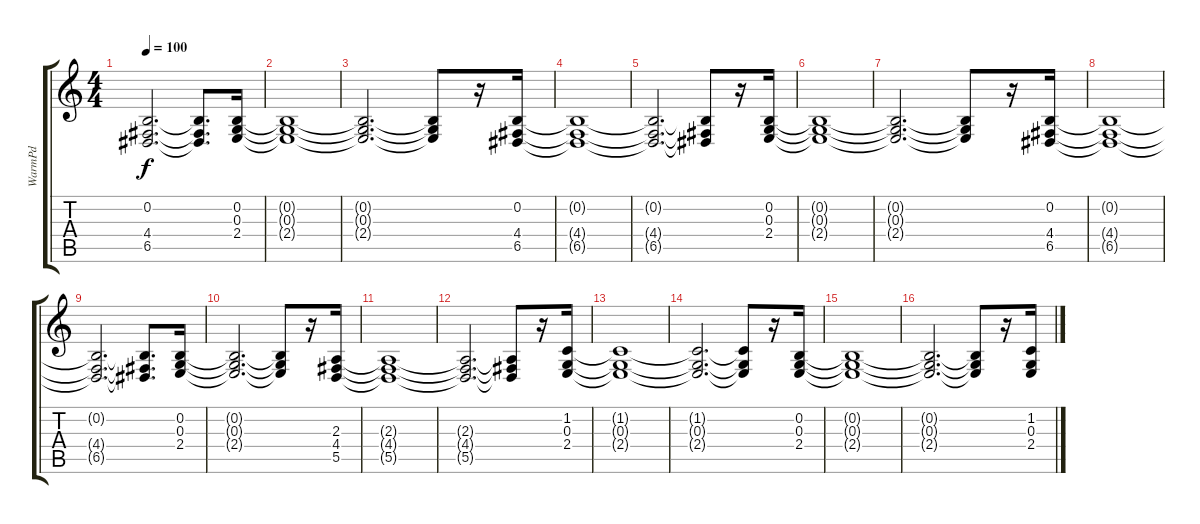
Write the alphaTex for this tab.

\track ("WarmPd" "WarmPd") {instrument pad2warm}
\staff {score tabs}
\tuning (E4 B3 G3 D3 A2 E2) {hide}
\ts (4 4)
\tempo 100
\clef g2
\ks c
(0.2{t} 4.4{t} 6.5{t}).2{d dy f} (0.2{t} 4.4{t} 6.5{t}).8{d} (0.2 0.3 2.4).16 |
(0.2{t} 0.3{t} 2.4{t}).1 |
(0.2{t} 0.3{t} 2.4{t}).2{d} (0.2{t} 0.3{t} 2.4{t}).8 r.16 (0.2 4.4 6.5).16 |
(0.2{t} 4.4{t} 6.5{t}).1 |
(0.2{t} 4.4{t} 6.5{t}).2{d} (0.2{t} 4.4{t} 6.5{t}).8 r.16 (0.2 0.3 2.4).16 |
(0.2{t} 0.3{t} 2.4{t}).1 |
(0.2{t} 0.3{t} 2.4{t}).2{d} (0.2{t} 0.3{t} 2.4{t}).8 r.16 (0.2 4.4 6.5).16 |
(0.2{t} 4.4{t} 6.5{t}).1 |
(0.2{t} 4.4{t} 6.5{t}).2{d} (0.2{t} 4.4{t} 6.5{t}).8{d} (0.2 0.3 2.4).16 |
(0.2{t} 0.3{t} 2.4{t}).2{d} (0.2{t} 0.3{t} 2.4{t}).8 r.16 (2.3 4.4 5.5).16 |
(2.3{t} 4.4{t} 5.5{t}).1 |
(2.3{t} 4.4{t} 5.5{t}).2{d} (2.3{t} 4.4{t} 5.5{t}).8 r.16 (1.2 0.3 2.4).16 |
(1.2{t} 0.3{t} 2.4{t}).1 |
(1.2{t} 0.3{t} 2.4{t}).2{d} (1.2{t} 0.3{t} 2.4{t}).8 r.16 (0.2 0.3 2.4).16 |
(0.2{t} 0.3{t} 2.4{t}).1 |
(0.2{t} 0.3{t} 2.4{t}).2{d} (0.2{t} 0.3{t} 2.4{t}).8 r.16 (1.2 0.3 2.4).16
